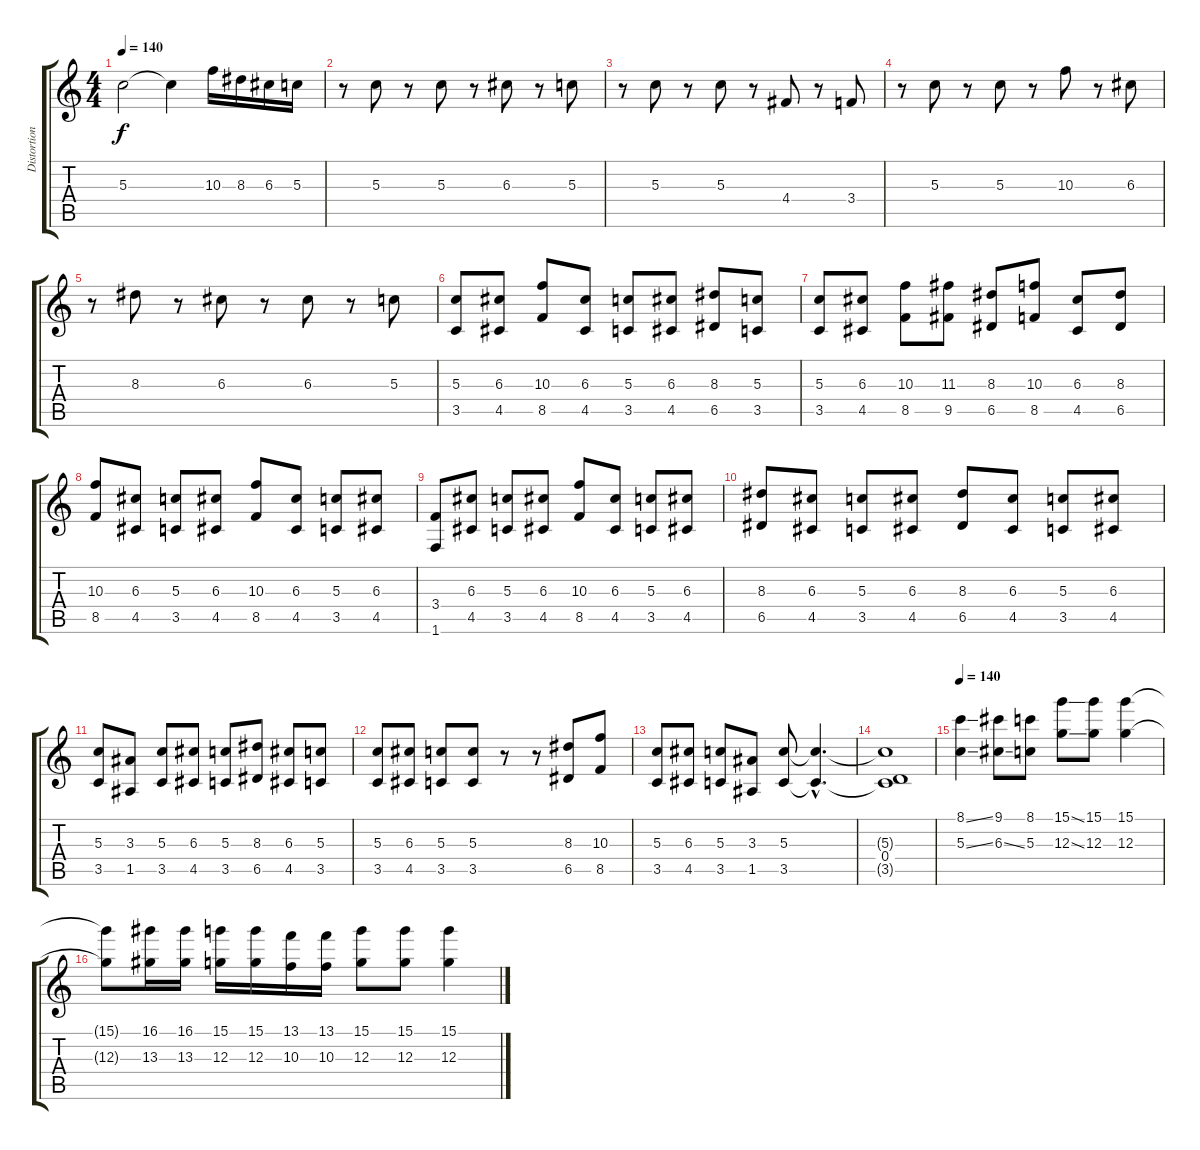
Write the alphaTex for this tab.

\track ("Distortion guitar" "Distortion") {instrument distortionguitar}
\staff {score tabs}
\tuning (E4 B3 G3 D3 A2 E2) {hide}
\ts (4 4)
\tempo 140
\clef g2
\ks c
5.3.2{dy f} 5.3{t}.4 10.3.16 8.3.16 6.3.16 5.3.16 |
r.8 5.3.8 r.8 5.3.8 r.8 6.3.8 r.8 5.3.8 |
r.8 5.3.8 r.8 5.3.8 r.8 4.4.8 r.8 3.4.8 |
r.8 5.3.8 r.8 5.3.8 r.8 10.3.8 r.8 6.3.8 |
r.8 8.3.8 r.8 6.3.8 r.8 6.3.8 r.8 5.3.8 |
(5.3 3.5).8 (6.3 4.5).8 (10.3 8.5).8 (6.3 4.5).8 (5.3 3.5).8 (6.3 4.5).8 (8.3 6.5).8 (5.3 3.5).8 |
(5.3 3.5).8 (6.3 4.5).8 (10.3 8.5).8 (11.3 9.5).8 (8.3 6.5).8 (10.3 8.5).8 (6.3 4.5).8 (8.3 6.5).8 |
(10.3 8.5).8 (6.3 4.5).8 (5.3 3.5).8 (6.3 4.5).8 (10.3 8.5).8 (6.3 4.5).8 (5.3 3.5).8 (6.3 4.5).8 |
(3.4 1.6).8 (6.3 4.5).8 (5.3 3.5).8 (6.3 4.5).8 (10.3 8.5).8 (6.3 4.5).8 (5.3 3.5).8 (6.3 4.5).8 |
(8.3 6.5).8 (6.3 4.5).8 (5.3 3.5).8 (6.3 4.5).8 (8.3 6.5).8 (6.3 4.5).8 (5.3 3.5).8 (6.3 4.5).8 |
(5.3 3.5).8 (3.3 1.5).8 (5.3 3.5).8 (6.3 4.5).8 (5.3 3.5).8 (8.3 6.5).8 (6.3 4.5).8 (5.3 3.5).8 |
(5.3 3.5).8 (6.3 4.5).8 (5.3 3.5).8 (5.3 3.5).8 r.8 r.8 (8.3 6.5).8 (10.3 8.5).8 |
(5.3 3.5).8 (6.3 4.5).8 (5.3 3.5).8 (3.3 1.5).8 (5.3 3.5).8 (5.3{hac t} 3.5{hac t}).4{d} |
(5.3{t} 0.4 3.5{t}).1 |
\tempo 140
(8.1{ss} 5.3{ss}).4 (9.1 6.3{ss}).8 (8.1 5.3).8 (15.1{ss} 12.3{ss}).8 (15.1 12.3).8 (15.1 12.3).4 |
(15.1{t} 12.3{t}).8 (16.1 13.3).16 (16.1 13.3).16 (15.1 12.3).16 (15.1 12.3).16 (13.1 10.3).16 (13.1 10.3).16 (15.1 12.3).8 (15.1 12.3).8 (15.1 12.3).4
